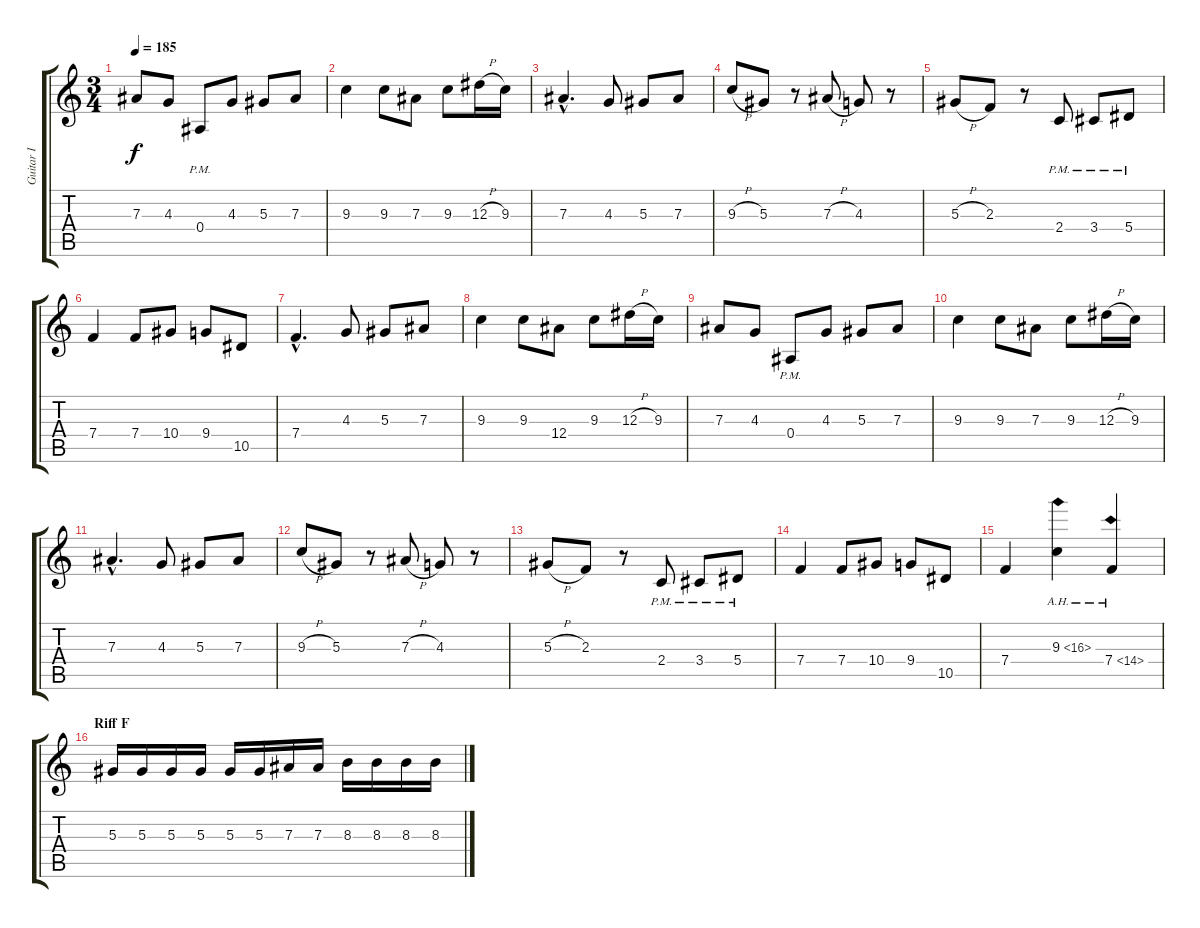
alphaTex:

\track ("Guitar I" "Guitar I") {instrument overdrivenguitar}
\staff {score tabs}
\tuning (C4 G3 Eb3 Bb2 F2 C2) {hide}
\ts (3 4)
\tempo 185
\clef g2
\ks c
7.3.8{dy f} 4.3.8 0.4{pm}.8 4.3.8 5.3.8 7.3.8 |
9.3.4 9.3.8 7.3.8 9.3.8 12.3{h}.16 9.3.16 |
7.3{hac}.4{d} 4.3.8 5.3.8 7.3.8 |
9.3{h}.8 5.3.8 r.8 7.3{h}.8 4.3.8 r.8 |
5.3{h}.8 2.3.8 r.8 2.4{pm}.8 3.4{pm}.8 5.4{pm}.8 |
7.4.4 7.4.8 10.4.8 9.4.8 10.5.8 |
7.4{hac}.4{d} 4.3.8 5.3.8 7.3.8 |
9.3.4 9.3.8 12.4.8 9.3.8 12.3{h}.16 9.3.16 |
7.3.8 4.3.8 0.4{pm}.8 4.3.8 5.3.8 7.3.8 |
9.3.4 9.3.8 7.3.8 9.3.8 12.3{h}.16 9.3.16 |
7.3{hac}.4{d} 4.3.8 5.3.8 7.3.8 |
9.3{h}.8 5.3.8 r.8 7.3{h}.8 4.3.8 r.8 |
5.3{h}.8 2.3.8 r.8 2.4{pm}.8 3.4{pm}.8 5.4{pm}.8 |
7.4.4 7.4.8 10.4.8 9.4.8 10.5.8 |
7.4.4 9.3{ah 7}.4 7.4{ah 7}.4 |
\section ("" "Riff F")
5.3.16 5.3.16 5.3.16 5.3.16 5.3.16 5.3.16 7.3.16 7.3.16 8.3.16 8.3.16 8.3.16 8.3.16
